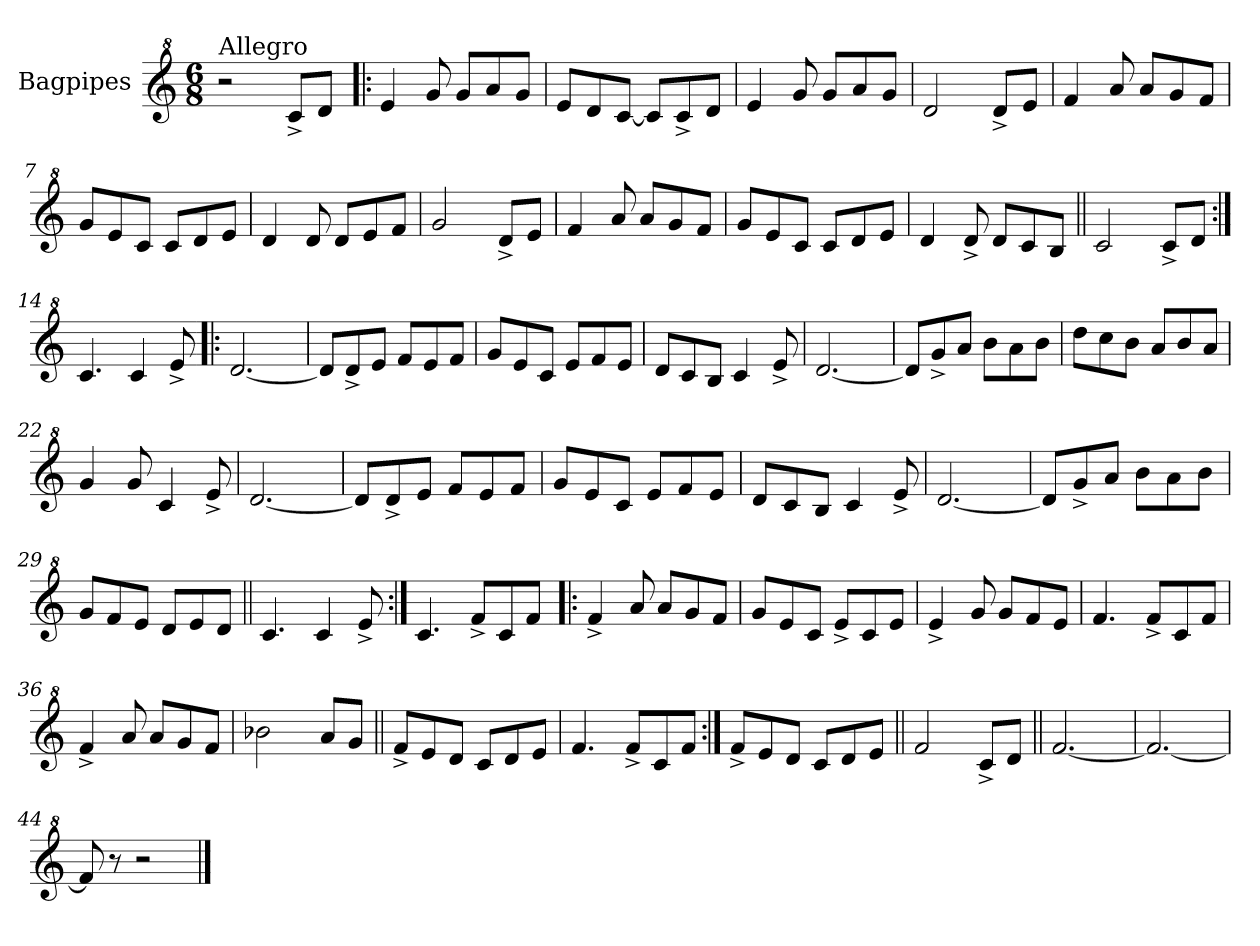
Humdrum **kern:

**kern
*part1
*staff1
*I"Bagpipes
*I'Bag
*clefG^2
*k[]
*C:
*M6/8
=1
!LO:TX:a:t=Allegro
2r
8cc^/L
8dd/J
=2!|:
4ee/
8gg/
8gg/L
8aa/
8gg/J
=3
8ee/L
8dd/
[8cc/J
8cc/L]
8cc^/
8dd/J
=4
4ee/
8gg/
8gg/L
8aa/
8gg/J
=5
2dd/
8dd^/L
8ee/J
=6
4ff/
8aa/
8aa/L
8gg/
8ff/J
=7
8gg/L
8ee/
8cc/J
8cc/L
8dd/
8ee/J
!!LO:LB:g=z
=8
4dd/
8dd/
8dd/L
8ee/
8ff/J
=9
2gg/
8dd^/L
8ee/J
=10
4ff/
8aa/
8aa/L
8gg/
8ff/J
=11
8gg/L
8ee/
8cc/J
8cc/L
8dd/
8ee/J
=12
4dd/
8dd^/
8dd/L
8cc/
8b/J
=13||
2cc/
8cc^/L
8dd/J
=14:|!
4.cc/
4cc/
8ee^/
=15!|:
[2.dd/
!!LO:LB:g=z
=16
8dd/L]
8dd^/
8ee/J
8ff/L
8ee/
8ff/J
=17
8gg/L
8ee/
8cc/J
8ee/L
8ff/
8ee/J
=18
8dd/L
8cc/
8b/J
4cc/
8ee^/
=19
[2.dd/
=20
8dd/L]
8gg^/
8aa/J
8bb\L
8aa\
8bb\J
=21
8ddd\L
8ccc\
8bb\J
8aa/L
8bb/
8aa/J
=22
4gg/
8gg/
4cc/
8ee^/
=23
[2.dd/
!!LO:LB:g=z
=24
8dd/L]
8dd^/
8ee/J
8ff/L
8ee/
8ff/J
=25
8gg/L
8ee/
8cc/J
8ee/L
8ff/
8ee/J
=26
8dd/L
8cc/
8b/J
4cc/
8ee^/
=27
[2.dd/
=28
8dd/L]
8gg^/
8aa/J
8bb\L
8aa\
8bb\J
=29
8gg/L
8ff/
8ee/J
8dd/L
8ee/
8dd/J
=30||
4.cc/
4cc/
8ee^/
!!LO:LB:g=z
=31:|!
4.cc/
8ff^/L
8cc/
8ff/J
=32!|:
4ff^/
8aa/
8aa/L
8gg/
8ff/J
=33
8gg/L
8ee/
8cc/J
8ee^/L
8cc/
8ee/J
=34
4ee^/
8gg/
8gg/L
8ff/
8ee/J
=35
4.ff/
8ff^/L
8cc/
8ff/J
=36
4ff^/
8aa/
8aa/L
8gg/
8ff/J
=37
2bb-X\
8aa/L
8gg/J
!!LO:LB:g=z
=38||
8ff^/L
8ee/
8dd/J
8cc/L
8dd/
8ee/J
=39
4.ff/
8ff^/L
8cc/
8ff/J
=40:|!
8ff^/L
8ee/
8dd/J
8cc/L
8dd/
8ee/J
=41||
2ff/
8cc^/L
8dd/J
=42||
[2.ff/
=43
2.ff/_
=44
8ff/]
8r
2r
==
*-
